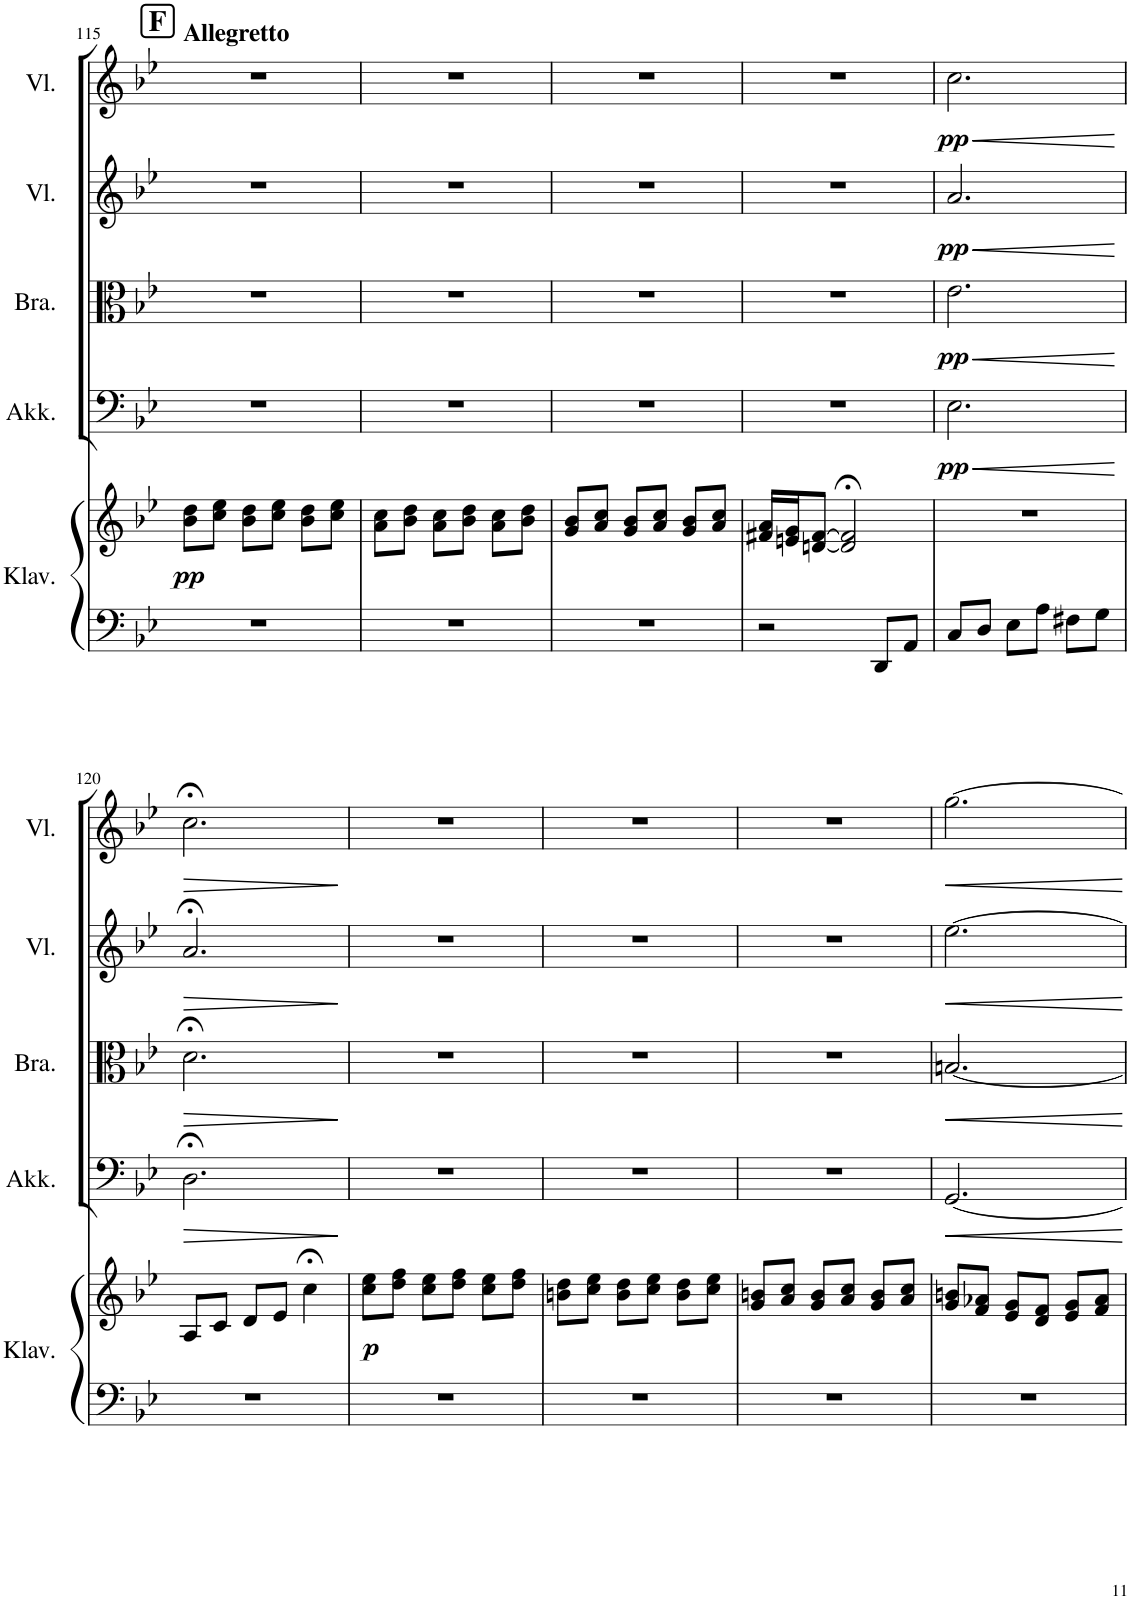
**kern	**kern	**dynam	**kern	**dynam	**kern	**dynam	**kern	**dynam	**kern	**dynam
*part5	*part5	*part5	*part4	*part4	*part3	*part3	*part2	*part2	*part1	*part1
*staff6	*staff5	*staff5/6	*staff4	*staff4	*staff3	*staff3	*staff2	*staff2	*staff1	*staff1
*I"Klavier	*	*	*I"Akkordeon	*	*I"Bratsche	*	*I"Violine	*	*I"Violine	*
*I'Klav.	*	*	*I'Akk.	*	*I'Bra.	*	*I'Vl.	*	*I'Vl.	*
!!LO:PB:g=z
*clefF4	*clefG2	*	*clefF4	*	*clefC3	*	*clefG2	*	*clefG2	*
*k[b-e-]	*k[b-e-]	*	*k[b-e-]	*	*k[b-e-]	*	*k[b-e-]	*	*k[b-e-]	*
*M3/4	*M3/4	*	*M3/4	*	*M3/4	*	*M3/4	*	*M3/4	*
!!LO:REH:place=s1:a:B:cj:fs=14:t=F
=115	=115	=115	=115	=115	=115	=115	=115	=115	=115	=115
!	!	!	!	!	!	!	!	!	!LO:TX:a:B:t=Allegretto	!
!	!	!LO:DY:b	!	!	!	!	!	!	!	!
2.r	8b-\ 8dd\L	pp	2.r	.	2.r	.	2.r	.	2.r	.
.	8cc\ 8ee-\J	.	.	.	.	.	.	.	.	.
.	8b-\ 8dd\L	.	.	.	.	.	.	.	.	.
.	8cc\ 8ee-\J	.	.	.	.	.	.	.	.	.
.	8b-\ 8dd\L	.	.	.	.	.	.	.	.	.
.	8cc\ 8ee-\J	.	.	.	.	.	.	.	.	.
=116	=116	=116	=116	=116	=116	=116	=116	=116	=116	=116
2.r	8a\ 8cc\L	.	2.r	.	2.r	.	2.r	.	2.r	.
.	8b-\ 8dd\J	.	.	.	.	.	.	.	.	.
.	8a\ 8cc\L	.	.	.	.	.	.	.	.	.
.	8b-\ 8dd\J	.	.	.	.	.	.	.	.	.
.	8a\ 8cc\L	.	.	.	.	.	.	.	.	.
.	8b-\ 8dd\J	.	.	.	.	.	.	.	.	.
=117	=117	=117	=117	=117	=117	=117	=117	=117	=117	=117
2.r	8g/ 8b-/L	.	2.r	.	2.r	.	2.r	.	2.r	.
.	8a/ 8cc/J	.	.	.	.	.	.	.	.	.
.	8g/ 8b-/L	.	.	.	.	.	.	.	.	.
.	8a/ 8cc/J	.	.	.	.	.	.	.	.	.
.	8g/ 8b-/L	.	.	.	.	.	.	.	.	.
.	8a/ 8cc/J	.	.	.	.	.	.	.	.	.
=118	=118	=118	=118	=118	=118	=118	=118	=118	=118	=118
2r	16f#X/ 16a/LL	.	2.r	.	2.r	.	2.r	.	2.r	.
.	16en/ 16g/J	.	.	.	.	.	.	.	.	.
.	[8dn/ [8f#/J	.	.	.	.	.	.	.	.	.
.	2d/];< 2f#/];<	.	.	.	.	.	.	.	.	.
8DD/L	.	.	.	.	.	.	.	.	.	.
8AA/J	.	.	.	.	.	.	.	.	.	.
=119	=119	=119	=119	=119	=119	=119	=119	=119	=119	=119
!	!	!	!	!LO:HP:b	!	!LO:HP:b	!	!LO:HP:b	!	!LO:HP:b
!	!	!	!	!LO:DY:n=1:b	!	!LO:DY:n=1:b	!	!LO:DY:n=1:b	!	!LO:DY:n=1:b
8C/L	2.r	.	2.E-\	< pp	2.e-\	< pp	2.a/	< pp	2.cc\	< pp
8D/J	.	.	.	.	.	.	.	.	.	.
8E-\L	.	.	.	.	.	.	.	.	.	.
8A\J	.	.	.	.	.	.	.	.	.	.
8F#X\L	.	.	.	.	.	.	.	.	.	.
8G\J	.	.	.	.	.	.	.	.	.	.
.	.	.	.	[	.	[	.	[	.	[
!!LO:LB:g=z
=120	=120	=120	=120	=120	=120	=120	=120	=120	=120	=120
!	!	!	!	!LO:HP:b	!	!LO:HP:b	!	!LO:HP:b	!	!LO:HP:b
2.r	8A/L	.	2.D;<\	>	2.d;<\	>	2.a;</	>	2.cc;<\	>
.	8c/J	.	.	.	.	.	.	.	.	.
.	8d/L	.	.	.	.	.	.	.	.	.
.	8e-/J	.	.	.	.	.	.	.	.	.
.	4cc;<\	.	.	.	.	.	.	.	.	.
.	.	.	.	]	.	]	.	]	.	]
=121	=121	=121	=121	=121	=121	=121	=121	=121	=121	=121
!	!	!LO:DY:b	!	!	!	!	!	!	!	!
2.r	8cc\ 8ee-\L	p	2.r	.	2.r	.	2.r	.	2.r	.
.	8dd\ 8ff\J	.	.	.	.	.	.	.	.	.
.	8cc\ 8ee-\L	.	.	.	.	.	.	.	.	.
.	8dd\ 8ff\J	.	.	.	.	.	.	.	.	.
.	8cc\ 8ee-\L	.	.	.	.	.	.	.	.	.
.	8dd\ 8ff\J	.	.	.	.	.	.	.	.	.
=122	=122	=122	=122	=122	=122	=122	=122	=122	=122	=122
2.r	8bn\ 8dd\L	.	2.r	.	2.r	.	2.r	.	2.r	.
.	8cc\ 8ee-\J	.	.	.	.	.	.	.	.	.
.	8b\ 8dd\L	.	.	.	.	.	.	.	.	.
.	8cc\ 8ee-\J	.	.	.	.	.	.	.	.	.
.	8b\ 8dd\L	.	.	.	.	.	.	.	.	.
.	8cc\ 8ee-\J	.	.	.	.	.	.	.	.	.
=123	=123	=123	=123	=123	=123	=123	=123	=123	=123	=123
2.r	8g/ 8bn/L	.	2.r	.	2.r	.	2.r	.	2.r	.
.	8a/ 8cc/J	.	.	.	.	.	.	.	.	.
.	8g/ 8b/L	.	.	.	.	.	.	.	.	.
.	8a/ 8cc/J	.	.	.	.	.	.	.	.	.
.	8g/ 8b/L	.	.	.	.	.	.	.	.	.
.	8a/ 8cc/J	.	.	.	.	.	.	.	.	.
=124	=124	=124	=124	=124	=124	=124	=124	=124	=124	=124
2.r	8g/ 8bn/L	.	[2.GG/	.	[2.Bn/	.	[2.ee-\	.	[2.gg\	.
.	8f/ 8a-X/J	.	.	.	.	.	.	.	.	.
.	8e-/ 8g/L	.	.	.	.	.	.	.	.	.
.	8d/ 8f/J	.	.	.	.	.	.	.	.	.
.	8e-/ 8g/L	.	.	.	.	.	.	.	.	.
.	8f/ 8a-/J	.	.	.	.	.	.	.	.	.
=	=	=	=	=	=	=	=	=	=	=
*-	*-	*-	*-	*-	*-	*-	*-	*-	*-	*-
